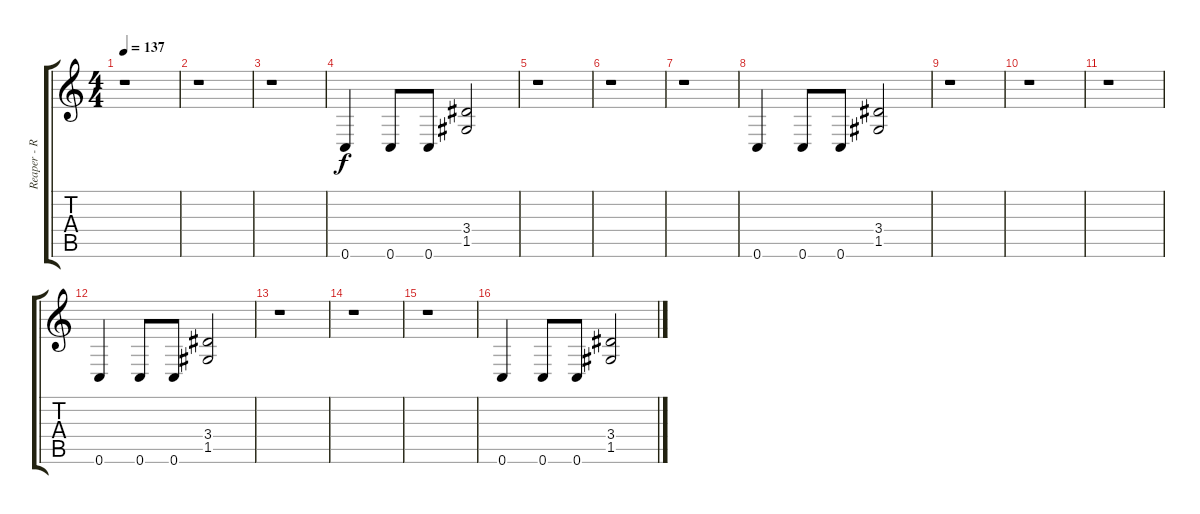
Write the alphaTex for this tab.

\track ("Reaper - Right" "Reaper - R") {instrument overdrivenguitar}
\staff {score tabs}
\tuning (D4 A3 F3 C3 G2 C2) {hide}
\ts (4 4)
\tempo 137
\clef g2
\ks c
r.1{dy f instrument overdrivenguitar} |
r.1 |
r.1 |
0.6.4 0.6.8 0.6.8 (3.4 1.5).2 |
r.1 |
r.1 |
r.1 |
0.6.4 0.6.8 0.6.8 (3.4 1.5).2 |
r.1 |
r.1 |
r.1 |
0.6.4 0.6.8 0.6.8 (3.4 1.5).2 |
r.1 |
r.1 |
r.1 |
0.6.4 0.6.8 0.6.8 (3.4 1.5).2
